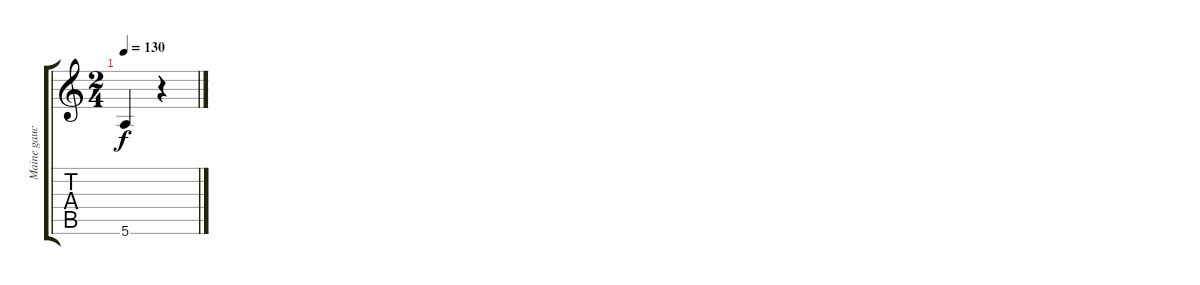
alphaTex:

\track ("Maine gauche" "Maine gauc") {instrument acousticguitarnylon}
\staff {score tabs}
\tuning (E4 B3 G3 D3 A2 E2) {hide}
\ts (2 4)
\tempo 130
\clef g2
\ks c
5.6.4{dy f} r.4
